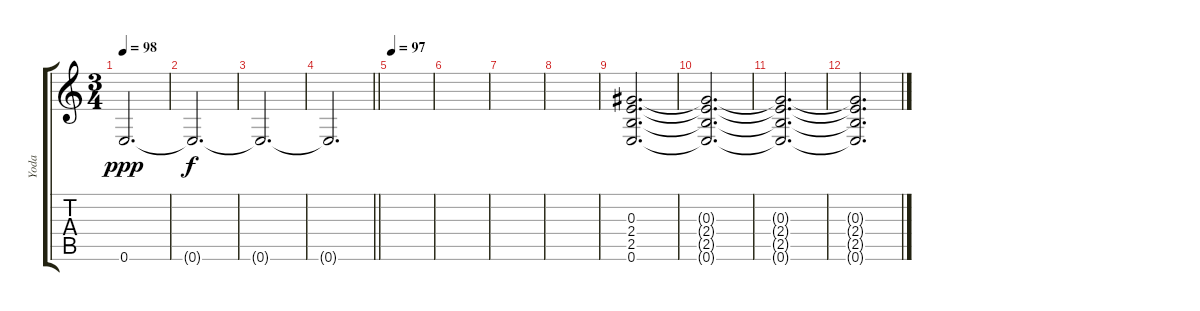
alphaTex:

\track ("Yoda" "Yoda") {instrument electricguitarjazz}
\staff {score tabs}
\tuning (E4 B3 Ab3 D3 A2 E2) {hide}
\ts (3 4)
\tempo 98
\clef g2
\ks c
0.6.2{d dy ppp} |
0.6{t}.2{d dy f} |
0.6{t}.2{d} |
\barLineRight lightlight
0.6{t}.2{d volume 0} |
\section ("" "")
\tempo 97
|
|
|
|
(0.3 2.4 2.5 0.6).2{d volume 11} |
(0.3{t} 2.4{t} 2.5{t} 0.6{t}).2{d} |
(0.3{t} 2.4{t} 2.5{t} 0.6{t}).2{d} |
(0.3{t} 2.4{t} 2.5{t} 0.6{t}).2{d}
